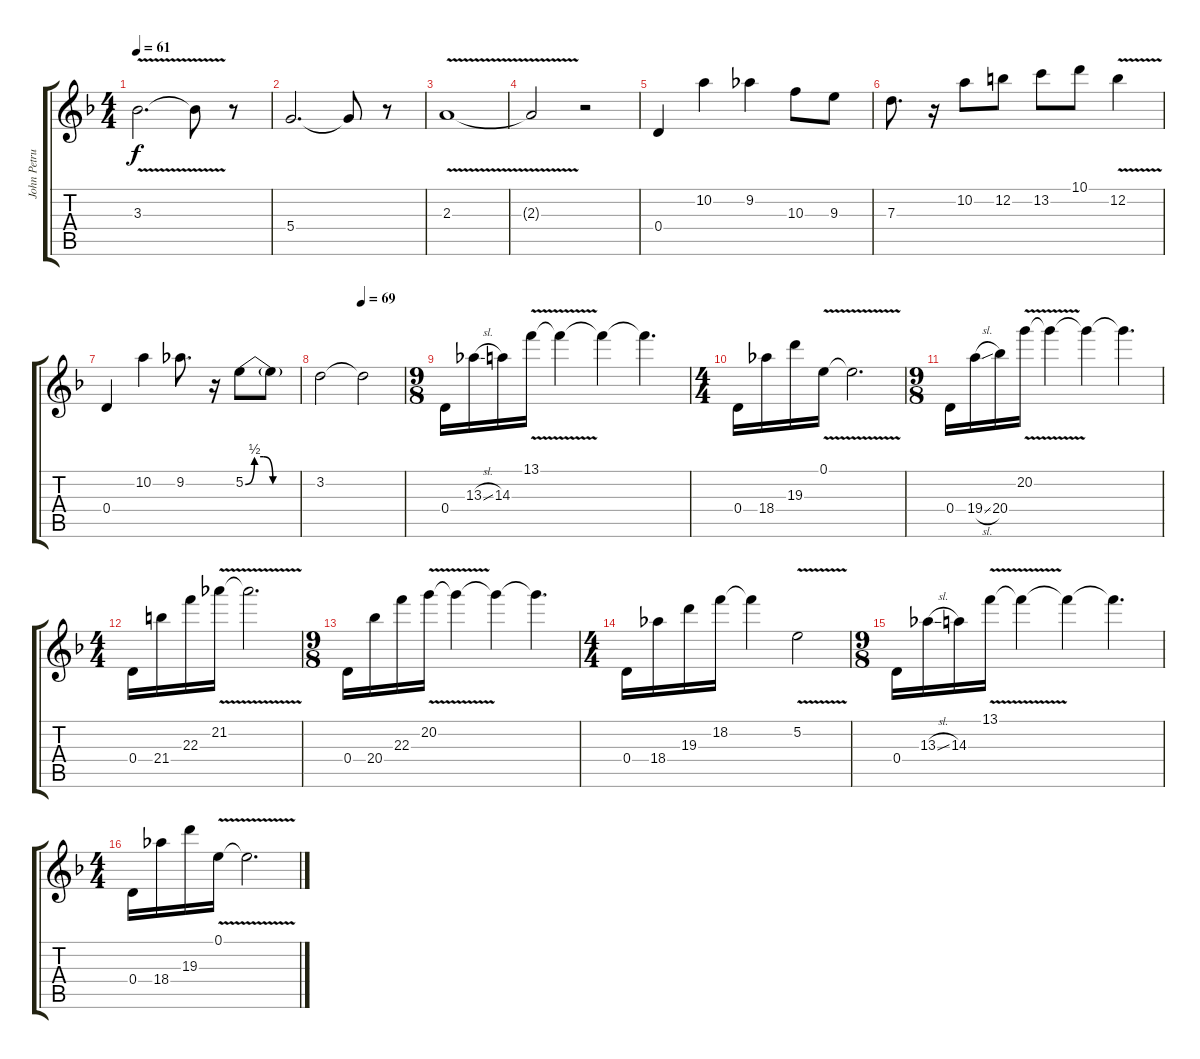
\track ("John Petrucci - Guitar" "John Petru") {instrument distortionguitar}
\staff {score tabs}
\tuning (E4 B3 G3 D3 A2 E2) {hide}
\ts (4 4)
\tempo 61
\clef g2
\ks dminor
3.3{v}.2{d dy f volume 13} 3.3{t}.8{volume 0} r.8 |
5.4.2{d volume 13} 5.4{t}.8{volume 0} r.8 |
2.3{v}.1{volume 13} |
2.3{t}.2{volume 0} r.2 |
0.4.4{volume 13 instrument electricguitarclean} 10.2.4 9.2.4 10.3.8 9.3.8 |
7.3.8{d} r.16 10.2.8 12.2.8 13.2.8 10.1.8 12.2{v}.4 |
0.4.4 10.2.4 9.2.8{d} r.16 5.2{be (custom 0 0 10 2 20 2 30 0 60 0)}.8 5.2{t}.8 |
\tempo (69 0.5)
3.2.2 3.2{t}.2 |
\ts (9 8)
0.4.16{balance 0} 13.3{sl}.16 14.3.16 13.1{v}.16 13.1{t}.4 13.1{t}.4 13.1{t}.4{d} |
\ts (4 4)
0.4.16 18.4.16 19.3.16 0.1{v}.16 0.1{t}.2{d} |
\ts (9 8)
0.4.16 19.4{sl}.16 20.4.16 20.2{v}.16 20.2{t}.4 20.2{t}.4 20.2{t}.4{d} |
\ts (4 4)
0.4.16 21.4.16 22.3.16 21.2{v}.16 21.2{t}.2{d} |
\ts (9 8)
0.4.16 20.4.16 22.3.16 20.2{v}.16 20.2{t}.4 20.2{t}.4 20.2{t}.4{d} |
\ts (4 4)
0.4.16 18.4.16 19.3.16 18.2.16 18.2{t}.4 5.2{v}.2 |
\ts (9 8)
0.4.16 13.3{sl}.16 14.3.16 13.1{v}.16 13.1{t}.4 13.1{t}.4 13.1{t}.4{d} |
\ts (4 4)
0.4.16 18.4.16 19.3.16 0.1{v}.16 0.1{t}.2{d}
